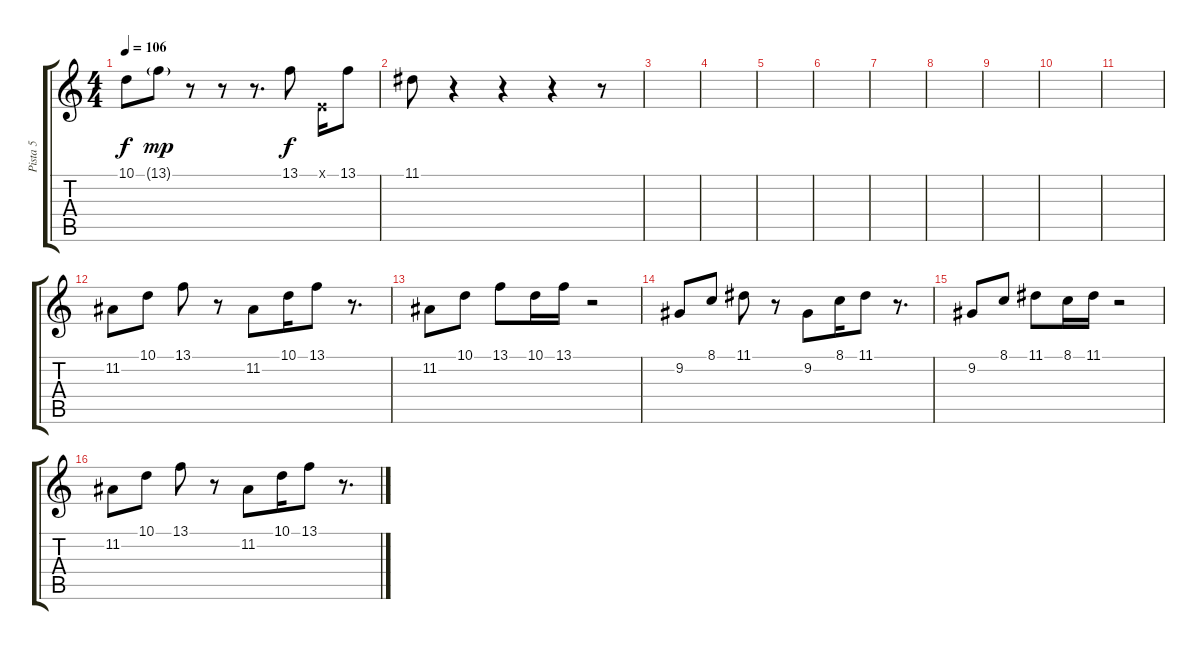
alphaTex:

\track ("Pista 5" "Pista 5") {instrument blownbottle}
\staff {score tabs}
\tuning (E4 B3 G3 D3 A2 E2) {hide}
\ts (4 4)
\tempo 106
\clef g2
\ks c
10.1.8{dy f} 13.1{g}.8{dy mp} r.8 r.8 r.8{d} 13.1.8{dy f} 0.1{x}.16 13.1.8 |
11.1.8 r.4 r.4 r.4 r.8 |
|
|
|
|
|
|
|
|
|
11.2.8 10.1.8 13.1.8 r.8 11.2.8 10.1.16 13.1.8 r.8{d} |
11.2.8 10.1.8 13.1.8 10.1.16 13.1.16 r.2 |
9.2.8 8.1.8 11.1.8 r.8 9.2.8 8.1.16 11.1.8 r.8{d} |
9.2.8 8.1.8 11.1.8 8.1.16 11.1.16 r.2 |
11.2.8 10.1.8 13.1.8 r.8 11.2.8 10.1.16 13.1.8 r.8{d}
